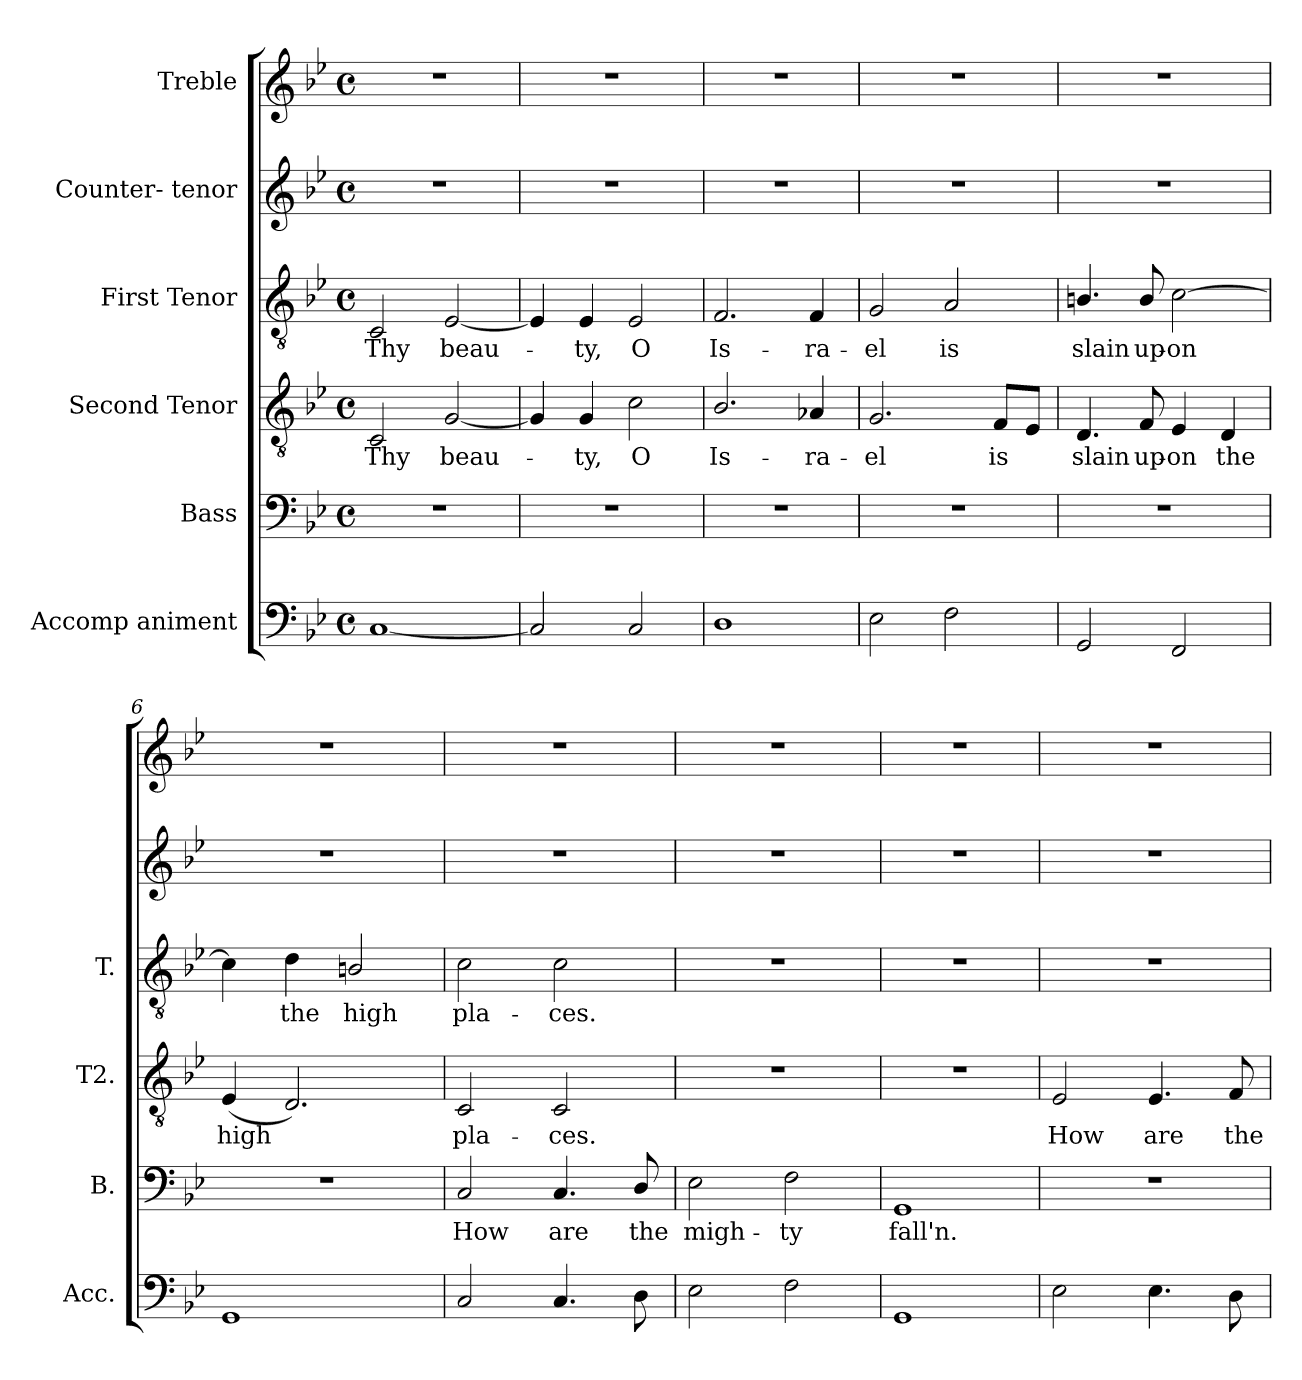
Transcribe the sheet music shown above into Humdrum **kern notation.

**kern	**kern	**text	**kern	**text	**kern	**text	**kern	**kern
*part6	*part5	*part5	*part4	*part4	*part3	*part3	*part2	*part1
*staff6	*staff5	*staff5	*staff4	*staff4	*staff3	*staff3	*staff2	*staff1
*I"Accomp animent	*I"Bass	*	*I"Second Tenor	*	*I"First Tenor	*	*I"Counter- tenor	*I"Treble
*I'Acc.	*I'B.	*	*I'T2.	*	*I'T.	*	*	*
!!LO:PB:g=z
*clefF4	*clefF4	*	*clefGv2	*	*clefGv2	*	*clefG2	*clefG2
*	*	*	*ITrd7c12	*	*ITrd7c12	*	*	*
*k[b-e-]	*k[b-e-]	*	*k[b-e-]	*	*k[b-e-]	*	*k[b-e-]	*k[b-e-]
*B-:	*B-:	*	*B-:	*	*B-:	*	*B-:	*B-:
*M4/4	*M4/4	*	*M4/4	*	*M4/4	*	*M4/4	*M4/4
*met(c)	*met(c)	*	*met(c)	*	*met(c)	*	*met(c)	*met(c)
=1	=1	=1	=1	=1	=1	=1	=1	=1
!	!	!	!	!LO:LY:b:color=#000000	!	!	!	!
!	!	!	!	!	!	!LO:LY:b:color=#000000	!	!
[1Ci	1r	.	2CCi/	Thy	2CCi/	Thy	1r	1r
!	!	!	!	!LO:LY:b:color=#000000	!	!	!	!
!	!	!	!	!	!	!LO:LY:b:color=#000000	!	!
.	.	.	[2GGi/	beau-	[2EE-i/	beau-	.	.
=2	=2	=2	=2	=2	=2	=2	=2	=2
2Ci/]	1r	.	4GGi/]	.	4EE-i/]	.	1r	1r
!	!	!	!	!LO:LY:b:color=#000000	!	!	!	!
!	!	!	!	!	!	!LO:LY:b:color=#000000	!	!
.	.	.	4GGi/	-ty,	4EE-i/	-ty,	.	.
!	!	!	!	!LO:LY:b:color=#000000	!	!	!	!
!	!	!	!	!	!	!LO:LY:b:color=#000000	!	!
2Ci/	.	.	2Ci\	O	2EE-i/	O	.	.
=3	=3	=3	=3	=3	=3	=3	=3	=3
!	!	!	!	!LO:LY:b:color=#000000	!	!	!	!
!	!	!	!	!	!	!LO:LY:b:color=#000000	!	!
1Di	1r	.	2.BB-i/	Is-	2.FFi/	Is-	1r	1r
!	!	!	!	!LO:LY:b:color=#000000	!	!	!	!
!	!	!	!	!	!	!LO:LY:b:color=#000000	!	!
.	.	.	4AA-Xi/	-ra-	4FFi/	-ra-	.	.
=4	=4	=4	=4	=4	=4	=4	=4	=4
!	!	!	!	!LO:LY:b:color=#000000	!	!	!	!
!	!	!	!	!	!	!LO:LY:b:color=#000000	!	!
2E-i\	1r	.	2.GGi/	-el	2GGi/	-el	1r	1r
!	!	!	!	!	!	!LO:LY:b:color=#000000	!	!
2Fi\	.	.	.	.	2AAi/	is	.	.
!	!	!	!	!LO:LY:b:color=#000000	!	!	!	!
.	.	.	8FFi/L	is	.	.	.	.
.	.	.	8EE-i/J	.	.	.	.	.
=5	=5	=5	=5	=5	=5	=5	=5	=5
!	!	!	!	!LO:LY:b:color=#000000	!	!	!	!
!	!	!	!	!	!	!LO:LY:b:color=#000000	!	!
2GGi/	1r	.	4.DDi/	slain	4.BBni/	slain	1r	1r
!	!	!	!	!LO:LY:b:color=#000000	!	!	!	!
!	!	!	!	!	!	!LO:LY:b:color=#000000	!	!
.	.	.	8FFi/	up-	8BBi/	up-	.	.
!	!	!	!	!LO:LY:b:color=#000000	!	!	!	!
!	!	!	!	!	!	!LO:LY:b:color=#000000	!	!
2FFi/	.	.	4EE-i/	-on	[2Ci\	-on	.	.
!	!	!	!	!LO:LY:b:color=#000000	!	!	!	!
.	.	.	4DDi/	the	.	.	.	.
=6	=6	=6	=6	=6	=6	=6	=6	=6
!	!	!	!	!LO:LY:b:color=#000000	!	!	!	!
1GGi	1r	.	(4EE-i/	high	4Ci\]	.	1r	1r
!	!	!	!	!	!	!LO:LY:b:color=#000000	!	!
.	.	.	2.DDi/)	.	4Di\	the	.	.
!	!	!	!	!	!	!LO:LY:b:color=#000000	!	!
.	.	.	.	.	2BBni/	high	.	.
=7	=7	=7	=7	=7	=7	=7	=7	=7
!	!	!LO:LY:b:color=#000000	!	!	!	!	!	!
!	!	!	!	!LO:LY:b:color=#000000	!	!	!	!
!	!	!	!	!	!	!LO:LY:b:color=#000000	!	!
2Ci/	2Ci/	How	2CCi/	pla-	2Ci\	pla-	1r	1r
!	!	!LO:LY:b:color=#000000	!	!	!	!	!	!
!	!	!	!	!LO:LY:b:color=#000000	!	!	!	!
!	!	!	!	!	!	!LO:LY:b:color=#000000	!	!
4.Ci/	4.Ci/	are	2CCi/	-ces.	2Ci\	-ces.	.	.
!	!	!LO:LY:b:color=#000000	!	!	!	!	!	!
8Di\	8Di/	the	.	.	.	.	.	.
!!LO:LB:g=z
=8	=8	=8	=8	=8	=8	=8	=8	=8
!	!	!LO:LY:b:color=#000000	!	!	!	!	!	!
2E-i\	2E-i\	migh-	1r	.	1r	.	1r	1r
!	!	!LO:LY:b:color=#000000	!	!	!	!	!	!
2Fi\	2Fi\	-ty	.	.	.	.	.	.
=9	=9	=9	=9	=9	=9	=9	=9	=9
!	!	!LO:LY:b:color=#000000	!	!	!	!	!	!
1GGi	1GGi	fall'n.	1r	.	1r	.	1r	1r
=10	=10	=10	=10	=10	=10	=10	=10	=10
!	!	!	!	!LO:LY:b:color=#000000	!	!	!	!
2E-i\	1r	.	2EE-i/	How	1r	.	1r	1r
!	!	!	!	!LO:LY:b:color=#000000	!	!	!	!
4.E-i\	.	.	4.EE-i/	are	.	.	.	.
!	!	!	!	!LO:LY:b:color=#000000	!	!	!	!
8Di\	.	.	8FFi/	the	.	.	.	.
=	=	=	=	=	=	=	=	=
*-	*-	*-	*-	*-	*-	*-	*-	*-
